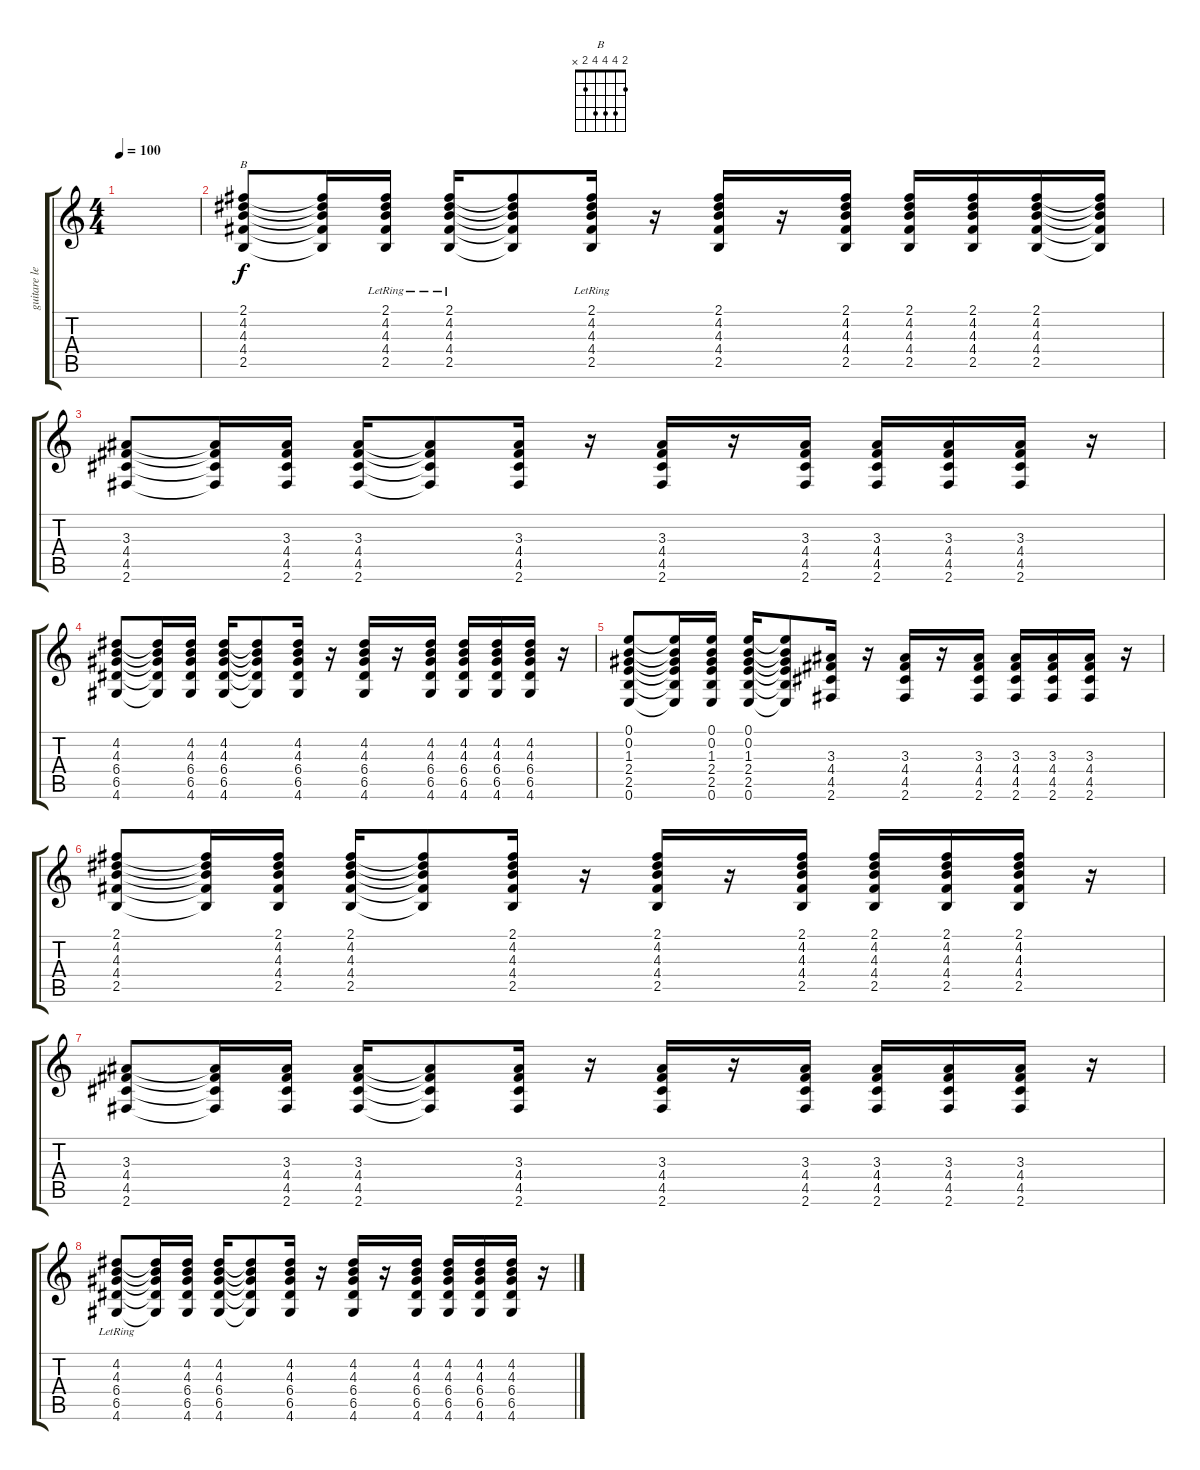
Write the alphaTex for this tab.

\track ("guitare lead" "guitare le") {instrument electricguitarjazz}
\staff {score tabs}
\tuning (E4 B3 G3 D3 A2 E2) {hide}
\chord ("B" 2 4 4 4 2 x)
\ts (4 4)
\tempo 100
\clef g2
\ks c
|
(2.1 4.2 4.3 4.4 2.5).8{ch "B"} (2.1{t} 4.2{t} 4.3{t} 4.4{t} 2.5{t}).16 (2.1{lr} 4.2 4.3 4.4 2.5).16 (2.1{lr} 4.2 4.3 4.4 2.5).16 (2.1{t} 4.2{t} 4.3{t} 4.4{t} 2.5{t}).8 (2.1{lr} 4.2 4.3 4.4 2.5).16 r.16 (2.1 4.2 4.3 4.4 2.5).16 r.16 (2.1 4.2 4.3 4.4 2.5).16 (2.1 4.2 4.3 4.4 2.5).16 (2.1 4.2 4.3 4.4 2.5).16 (2.1 4.2 4.3 4.4 2.5).16 (2.1{t} 4.2{t} 4.3{t} 4.4{t} 2.5{t}).16 |
(3.3 4.4 4.5 2.6).8 (3.3{t} 4.4{t} 4.5{t} 2.6{t}).16 (3.3 4.4 4.5 2.6).16 (3.3 4.4 4.5 2.6).16 (3.3{t} 4.4{t} 4.5{t} 2.6{t}).8 (3.3 4.4 4.5 2.6).16 r.16 (3.3 4.4 4.5 2.6).16 r.16 (3.3 4.4 4.5 2.6).16 (3.3 4.4 4.5 2.6).16 (3.3 4.4 4.5 2.6).16 (3.3 4.4 4.5 2.6).16 r.16 |
(4.2 4.3 6.4 6.5 4.6).8 (4.2{t} 4.3{t} 6.4{t} 6.5{t} 4.6{t}).16 (4.2 4.3 6.4 6.5 4.6).16 (4.2 4.3 6.4 6.5 4.6).16 (4.2{t} 4.3{t} 6.4{t} 6.5{t} 4.6{t}).8 (4.2 4.3 6.4 6.5 4.6).16 r.16 (4.2 4.3 6.4 6.5 4.6).16 r.16 (4.2 4.3 6.4 6.5 4.6).16 (4.2 4.3 6.4 6.5 4.6).16 (4.2 4.3 6.4 6.5 4.6).16 (4.2 4.3 6.4 6.5 4.6).16 r.16 |
(0.1 0.2 1.3 2.4 2.5 0.6).8 (0.1{t} 0.2{t} 1.3{t} 2.4{t} 2.5{t} 0.6{t}).16 (0.1 0.2 1.3 2.4 2.5 0.6).16 (0.1 0.2 1.3 2.4 2.5 0.6).16 (0.1{t} 0.2{t} 1.3{t} 2.4{t} 2.5{t} 0.6{t}).8 (3.3 4.4 4.5 2.6).16 r.16 (3.3 4.4 4.5 2.6).16 r.16 (3.3 4.4 4.5 2.6).16 (3.3 4.4 4.5 2.6).16 (3.3 4.4 4.5 2.6).16 (3.3 4.4 4.5 2.6).16 r.16 |
(2.1 4.2 4.3 4.4 2.5).8 (2.1{t} 4.2{t} 4.3{t} 4.4{t} 2.5{t}).16 (2.1 4.2 4.3 4.4 2.5).16 (2.1 4.2 4.3 4.4 2.5).16 (2.1{t} 4.2{t} 4.3{t} 4.4{t} 2.5{t}).8 (2.1 4.2 4.3 4.4 2.5).16 r.16 (2.1 4.2 4.3 4.4 2.5).16 r.16 (2.1 4.2 4.3 4.4 2.5).16 (2.1 4.2 4.3 4.4 2.5).16 (2.1 4.2 4.3 4.4 2.5).16 (2.1 4.2 4.3 4.4 2.5).16 r.16 |
(3.3 4.4 4.5 2.6).8 (3.3{t} 4.4{t} 4.5{t} 2.6{t}).16 (3.3 4.4 4.5 2.6).16 (3.3 4.4 4.5 2.6).16 (3.3{t} 4.4{t} 4.5{t} 2.6{t}).8 (3.3 4.4 4.5 2.6).16 r.16 (3.3 4.4 4.5 2.6).16 r.16 (3.3 4.4 4.5 2.6).16 (3.3 4.4 4.5 2.6).16 (3.3 4.4 4.5 2.6).16 (3.3 4.4 4.5 2.6).16 r.16 |
(4.2{lr} 4.3 6.4 6.5 4.6).8 (4.2{t} 4.3{t} 6.4{t} 6.5{t} 4.6{t}).16 (4.2 4.3 6.4 6.5 4.6).16 (4.2 4.3 6.4 6.5 4.6).16 (4.2{t} 4.3{t} 6.4{t} 6.5{t} 4.6{t}).8 (4.2 4.3 6.4 6.5 4.6).16 r.16 (4.2 4.3 6.4 6.5 4.6).16 r.16 (4.2 4.3 6.4 6.5 4.6).16 (4.2 4.3 6.4 6.5 4.6).16 (4.2 4.3 6.4 6.5 4.6).16 (4.2 4.3 6.4 6.5 4.6).16 r.16
